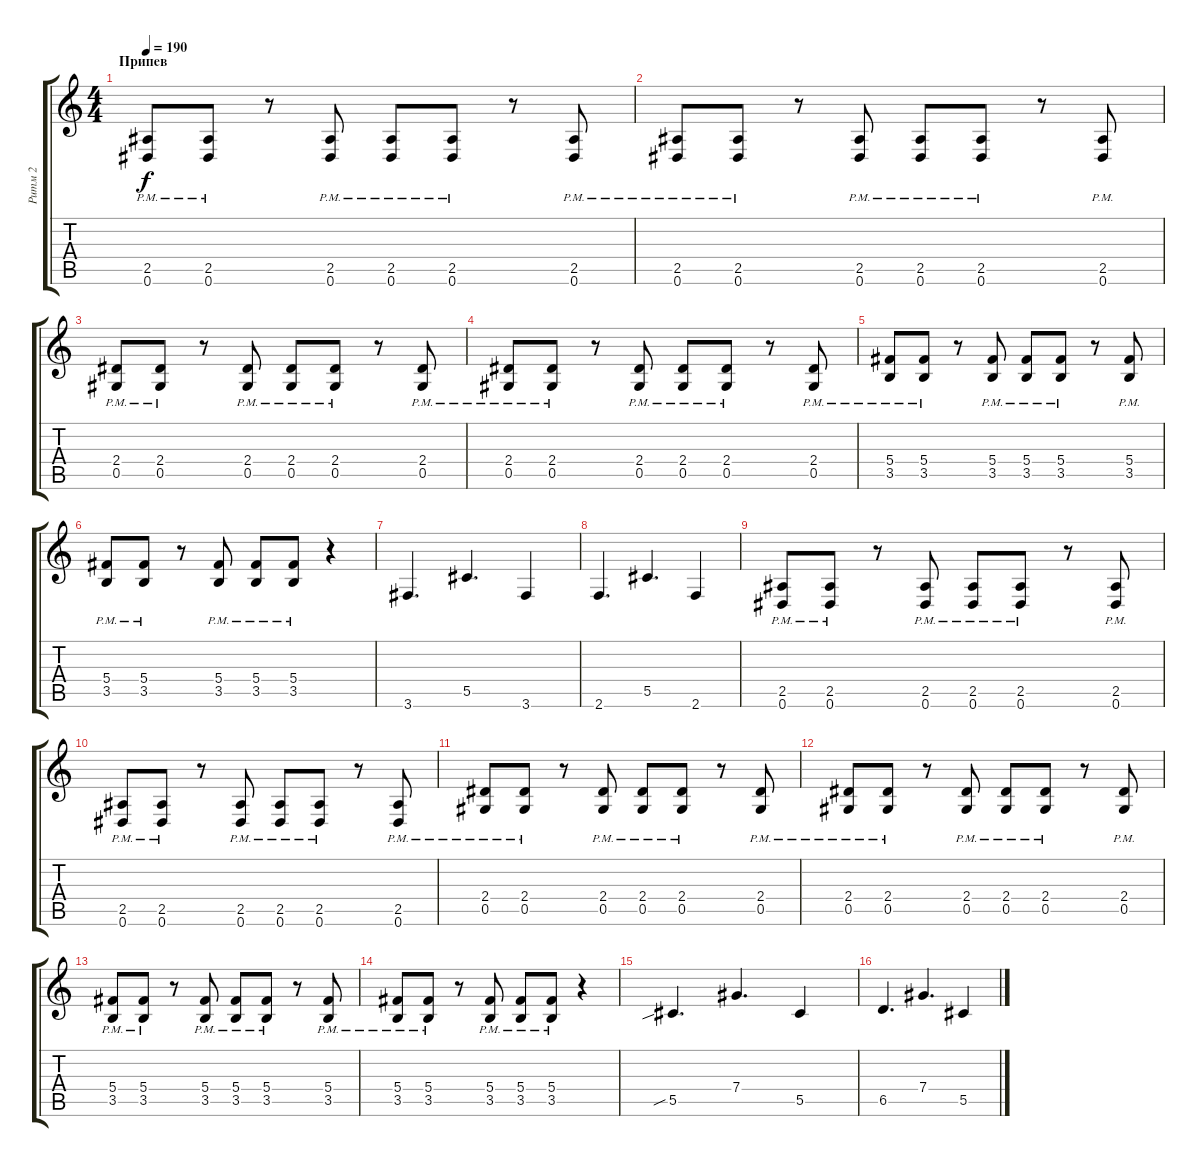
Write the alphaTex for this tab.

\track ("Ритм 2" "Ритм 2") {instrument distortionguitar}
\staff {score tabs}
\tuning (Eb4 Bb3 Gb3 Db3 Ab2 Eb2) {hide}
\ts (4 4)
\section ("" "Припев")
\tempo 190
\clef g2
\ks c
(2.5{pm} 0.6{pm}).8{dy f} (2.5{pm} 0.6{pm}).8 r.8 (2.5{pm} 0.6{pm}).8 (2.5{pm} 0.6{pm}).8 (2.5{pm} 0.6{pm}).8 r.8 (2.5{pm} 0.6{pm}).8 |
(2.5{pm} 0.6{pm}).8 (2.5{pm} 0.6{pm}).8 r.8 (2.5{pm} 0.6{pm}).8 (2.5{pm} 0.6{pm}).8 (2.5{pm} 0.6{pm}).8 r.8 (2.5{pm} 0.6{pm}).8 |
(2.4{pm} 0.5{pm}).8 (2.4{pm} 0.5{pm}).8 r.8 (2.4{pm} 0.5{pm}).8 (2.4{pm} 0.5{pm}).8 (2.4{pm} 0.5{pm}).8 r.8 (2.4{pm} 0.5{pm}).8 |
(2.4{pm} 0.5{pm}).8 (2.4{pm} 0.5{pm}).8 r.8 (2.4{pm} 0.5{pm}).8 (2.4{pm} 0.5{pm}).8 (2.4{pm} 0.5{pm}).8 r.8 (2.4{pm} 0.5{pm}).8 |
(5.4{pm} 3.5{pm}).8 (5.4{pm} 3.5{pm}).8 r.8 (5.4{pm} 3.5{pm}).8 (5.4{pm} 3.5{pm}).8 (5.4{pm} 3.5{pm}).8 r.8 (5.4{pm} 3.5{pm}).8 |
(5.4{pm} 3.5{pm}).8 (5.4{pm} 3.5{pm}).8 r.8 (5.4{pm} 3.5{pm}).8 (5.4{pm} 3.5{pm}).8 (5.4{pm} 3.5{pm}).8 r.4 |
3.6.4{d} 5.5.4{d} 3.6.4 |
2.6.4{d} 5.5.4{d} 2.6.4 |
(2.5{pm} 0.6{pm}).8 (2.5{pm} 0.6{pm}).8 r.8 (2.5{pm} 0.6{pm}).8 (2.5{pm} 0.6{pm}).8 (2.5{pm} 0.6{pm}).8 r.8 (2.5{pm} 0.6{pm}).8 |
(2.5{pm} 0.6{pm}).8 (2.5{pm} 0.6{pm}).8 r.8 (2.5{pm} 0.6{pm}).8 (2.5{pm} 0.6{pm}).8 (2.5{pm} 0.6{pm}).8 r.8 (2.5{pm} 0.6{pm}).8 |
(2.4{pm} 0.5{pm}).8 (2.4{pm} 0.5{pm}).8 r.8 (2.4{pm} 0.5{pm}).8 (2.4{pm} 0.5{pm}).8 (2.4{pm} 0.5{pm}).8 r.8 (2.4{pm} 0.5{pm}).8 |
(2.4{pm} 0.5{pm}).8 (2.4{pm} 0.5{pm}).8 r.8 (2.4{pm} 0.5{pm}).8 (2.4{pm} 0.5{pm}).8 (2.4{pm} 0.5{pm}).8 r.8 (2.4{pm} 0.5{pm}).8 |
(5.4{pm} 3.5{pm}).8 (5.4{pm} 3.5{pm}).8 r.8 (5.4{pm} 3.5{pm}).8 (5.4{pm} 3.5{pm}).8 (5.4{pm} 3.5{pm}).8 r.8 (5.4{pm} 3.5{pm}).8 |
(5.4{pm} 3.5{pm}).8 (5.4{pm} 3.5{pm}).8 r.8 (5.4{pm} 3.5{pm}).8 (5.4{pm} 3.5{pm}).8 (5.4{pm} 3.5{pm}).8 r.4 |
5.5{sib}.4{d} 7.4.4{d} 5.5.4 |
6.5.4{d} 7.4.4{d} 5.5.4
